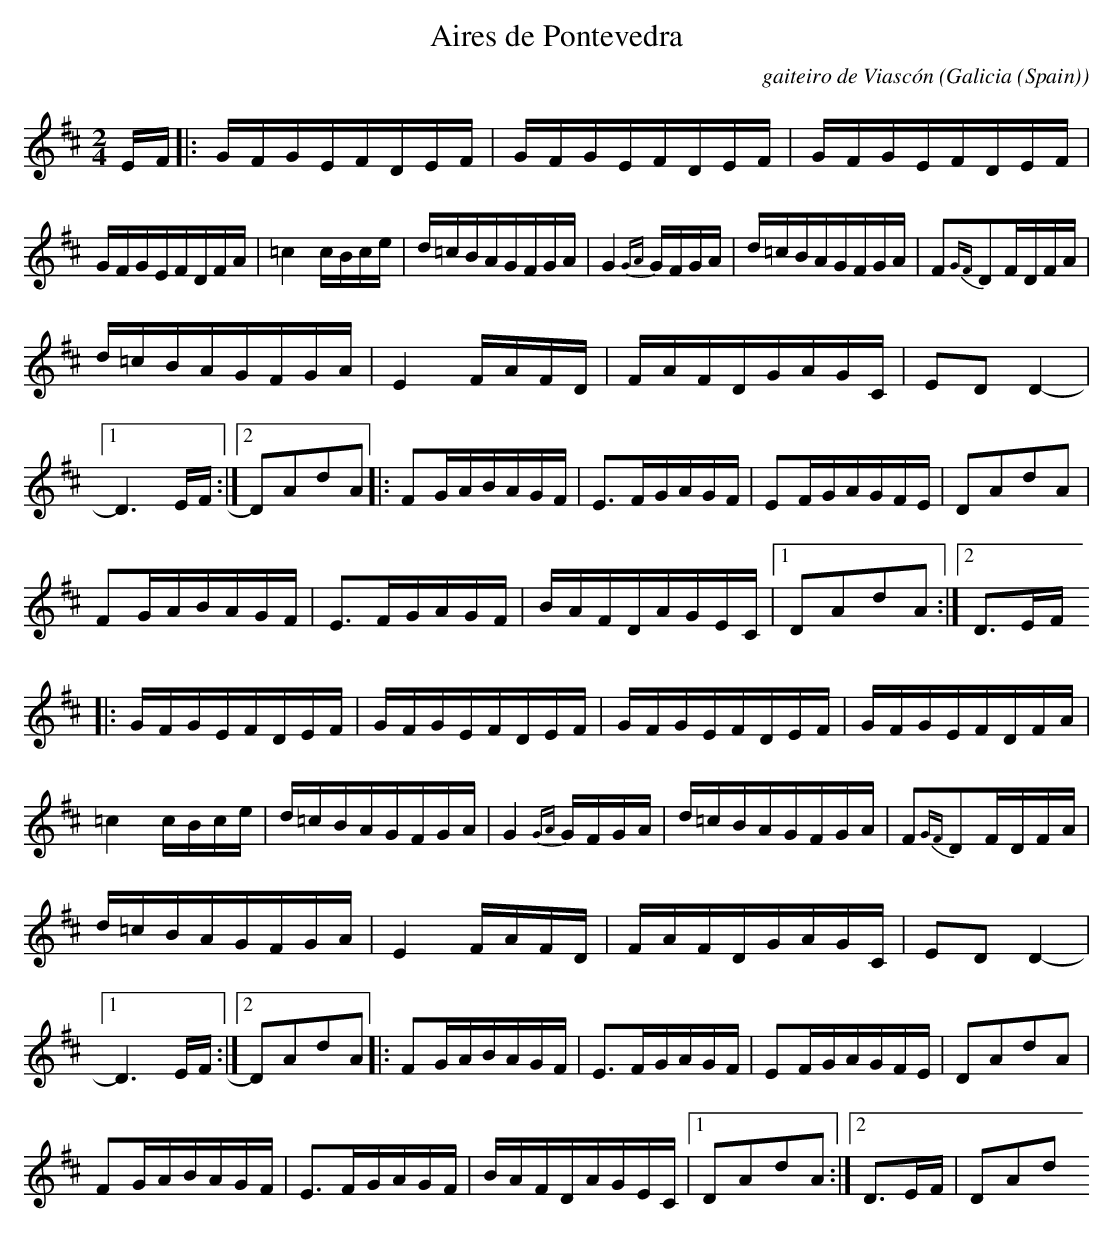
X:1
T:Aires de Pontevedra
O:Galicia (Spain)
C:gaiteiro de Viasc\'on
M:2/4
L:1/16
K:Amix
EF |: GFGEFDEF| GFGEFDEF| GFGEFDEF| GFGEFDFA| =c4 cBce| d=cBAGFGA| G4{GA}GFGA| d=cBAGFGA| F2{GF}D2FDFA|
d=cBAGFGA| E4FAFD| FAFDGAGC| E2D2D4-|1 D6EF :|2 D2A2d2A2|: F2GABAGF| E3FGAGF| E2FGAGFE| D2A2d2A2|
F2GABAGF| E3FGAGF| BAFDAGEC |1 D2A2d2A2:|2 D3EF
|: GFGEFDEF| GFGEFDEF| GFGEFDEF| GFGEFDFA| =c4 cBce| d=cBAGFGA| G4{GA}GFGA| d=cBAGFGA| F2{GF}D2FDFA|
d=cBAGFGA| E4FAFD| FAFDGAGC| E2D2D4-|1 D6EF :|2 D2A2d2A2|: F2GABAGF| E3FGAGF| E2FGAGFE| D2A2d2A2|
F2GABAGF| E3FGAGF| BAFDAGEC |1 D2A2d2A2:|2 D3EF| D2A2d2
